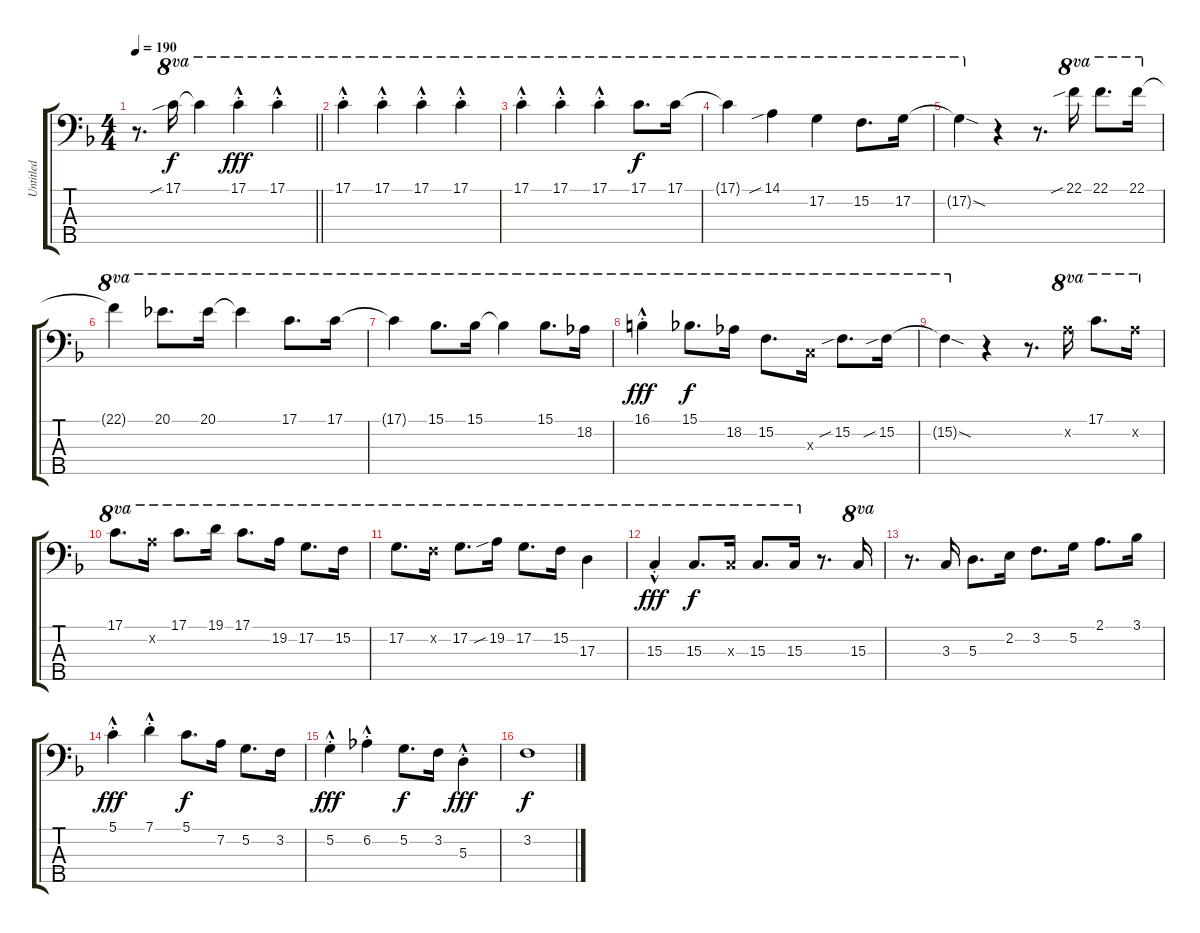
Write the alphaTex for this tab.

\track ("Untitled" "Untitled") {instrument electricbassfinger}
\staff {score tabs}
\tuning (G2 D2 A1 E1 B0) {hide}
\ts (4 4)
\tempo 190
\clef f4
\barLineRight lightlight
\ks f
r.8{d dy f} 17.1{sib}.16{ot 8va} 17.1{t}.4{ot 8va} 17.1{hac st}.4{ot 8va dy fff} 17.1{hac st}.4{ot 8va} |
17.1{hac st}.4{ot 8va} 17.1{hac st}.4{ot 8va} 17.1{hac st}.4{ot 8va} 17.1{hac st}.4{ot 8va} |
17.1{hac st}.4{ot 8va} 17.1{hac st}.4{ot 8va} 17.1{hac st}.4{ot 8va} 17.1.8{d ot 8va dy f} 17.1.16{ot 8va} |
17.1{t}.4{ot 8va} 14.1{sib}.4{ot 8va} 17.2.4{ot 8va} 15.2.8{d ot 8va} 17.2.16{ot 8va} |
17.2{sod t}.4{ot 8va} r.4 r.8{d} 22.1{sib}.16{ot 8va} 22.1.8{d ot 8va} 22.1.16{ot 8va} |
22.1{t}.4{ot 8va} 20.1.8{d ot 8va} 20.1.16{ot 8va} 20.1{t}.4{ot 8va} 17.1.8{d ot 8va} 17.1.16{ot 8va} |
17.1{t}.4{ot 8va} 15.1.8{d ot 8va} 15.1.16{ot 8va} 15.1{t}.4{ot 8va} 15.1.8{d ot 8va} 18.2.16{ot 8va} |
16.1{hac st}.4{ot 8va dy fff} 15.1.8{d ot 8va dy f} 18.2.16{ot 8va} 15.2.8{d ot 8va} 15.3{x}.16{ot 8va} 15.2{sib}.8{d ot 8va} 15.2{sib}.16{ot 8va} |
15.2{sod t}.4{ot 8va} r.4 r.8{d} 19.2{x}.16{ot 8va} 17.1.8{d ot 8va} 19.2{x}.16{ot 8va} |
17.1.8{d ot 8va} 19.2{x}.16{ot 8va} 17.1.8{d ot 8va} 19.1.16{ot 8va} 17.1.8{d ot 8va} 19.2.16{ot 8va} 17.2.8{d ot 8va} 15.2.16{ot 8va} |
17.2.8{d ot 8va} 15.2{x}.16{ot 8va} 17.2.8{d ot 8va} 19.2{sib}.16{ot 8va} 17.2.8{d ot 8va} 15.2.16{ot 8va} 17.3.4{ot 8va} |
15.3{hac st}.4{ot 8va dy fff} 15.3.8{d ot 8va dy f} 15.3{x}.16{ot 8va} 15.3.8{d ot 8va} 15.3.16{ot 8va} r.8{d} 15.3.16{ot 8va} |
r.8{d} 3.3.16 5.3.8{d} 2.2.16 3.2.8{d} 5.2.16 2.1.8{d} 3.1.16 |
5.1{hac st}.4{dy fff} 7.1{hac st}.4 5.1.8{d dy f} 7.2.16 5.2.8{d} 3.2.16 |
5.2{hac st}.4{dy fff} 6.2{hac st}.4 5.2.8{d dy f} 3.2.16 5.3{hac st}.4{dy fff} |
3.2.1{dy f}
